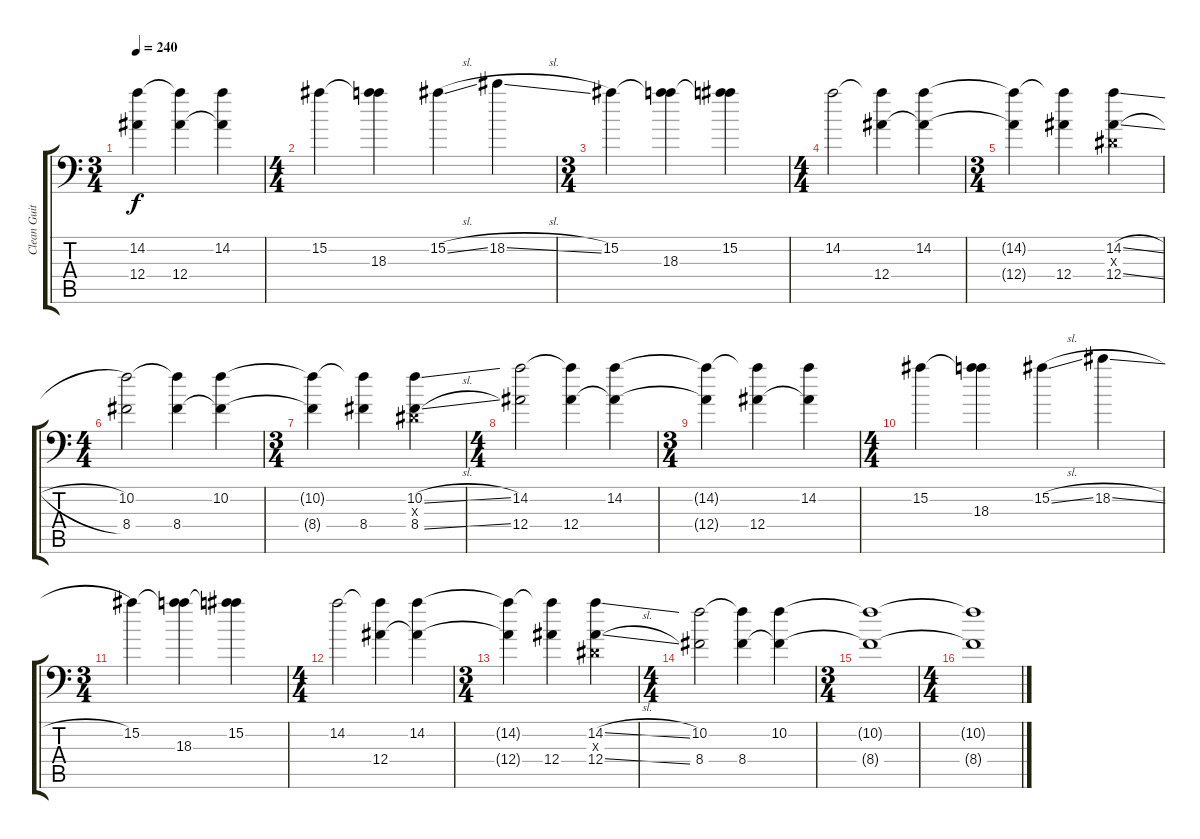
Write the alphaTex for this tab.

\track ("Clean Guitar" "Clean Guit") {instrument electricguitarjazz}
\staff {score tabs}
\tuning (C4 G3 Eb3 Bb2 F2 Bb1) {hide}
\ts (3 4)
\tempo 240
\clef f4
\ks c
(14.2{t} 12.4{t}).4{dy f} (14.2{t} 12.4).4 (14.2 12.4{t}).4 |
\ts (4 4)
15.2.4 (15.2{t} 18.3).4 15.2{sl}.4 18.2{sl}.4 |
\ts (3 4)
15.2.4 (15.2{t} 18.3).4 (15.2 18.3{t}).4 |
\ts (4 4)
14.2.2 (14.2{t} 12.4).4 (14.2 12.4{t}).4 |
\ts (3 4)
(14.2{t} 12.4{t}).4 (14.2{t} 12.4).4 (14.2{sl} 0.3{x} 12.4{sl}).4 |
\ts (4 4)
(10.2 8.4).2 (10.2{t} 8.4).4 (10.2 8.4{t}).4 |
\ts (3 4)
(10.2{t} 8.4{t}).4 (10.2{t} 8.4).4 (10.2{sl} 0.3{x} 8.4{sl}).4 |
\ts (4 4)
(14.2 12.4).2 (14.2{t} 12.4).4 (14.2 12.4{t}).4 |
\ts (3 4)
(14.2{t} 12.4{t}).4 (14.2{t} 12.4).4 (14.2 12.4{t}).4 |
\ts (4 4)
15.2.4 (15.2{t} 18.3).4 15.2{sl}.4 18.2{sl}.4 |
\ts (3 4)
15.2.4 (15.2{t} 18.3).4 (15.2 18.3{t}).4 |
\ts (4 4)
14.2.2 (14.2{t} 12.4).4 (14.2 12.4{t}).4 |
\ts (3 4)
(14.2{t} 12.4{t}).4 (14.2{t} 12.4).4 (14.2{sl} 0.3{x} 12.4{sl}).4 |
\ts (4 4)
(10.2 8.4).2 (10.2{t} 8.4).4 (10.2 8.4{t}).4 |
\ts (3 4)
(10.2{t} 8.4{t}).1 |
\ts (4 4)
(10.2{t} 8.4{t}).1
